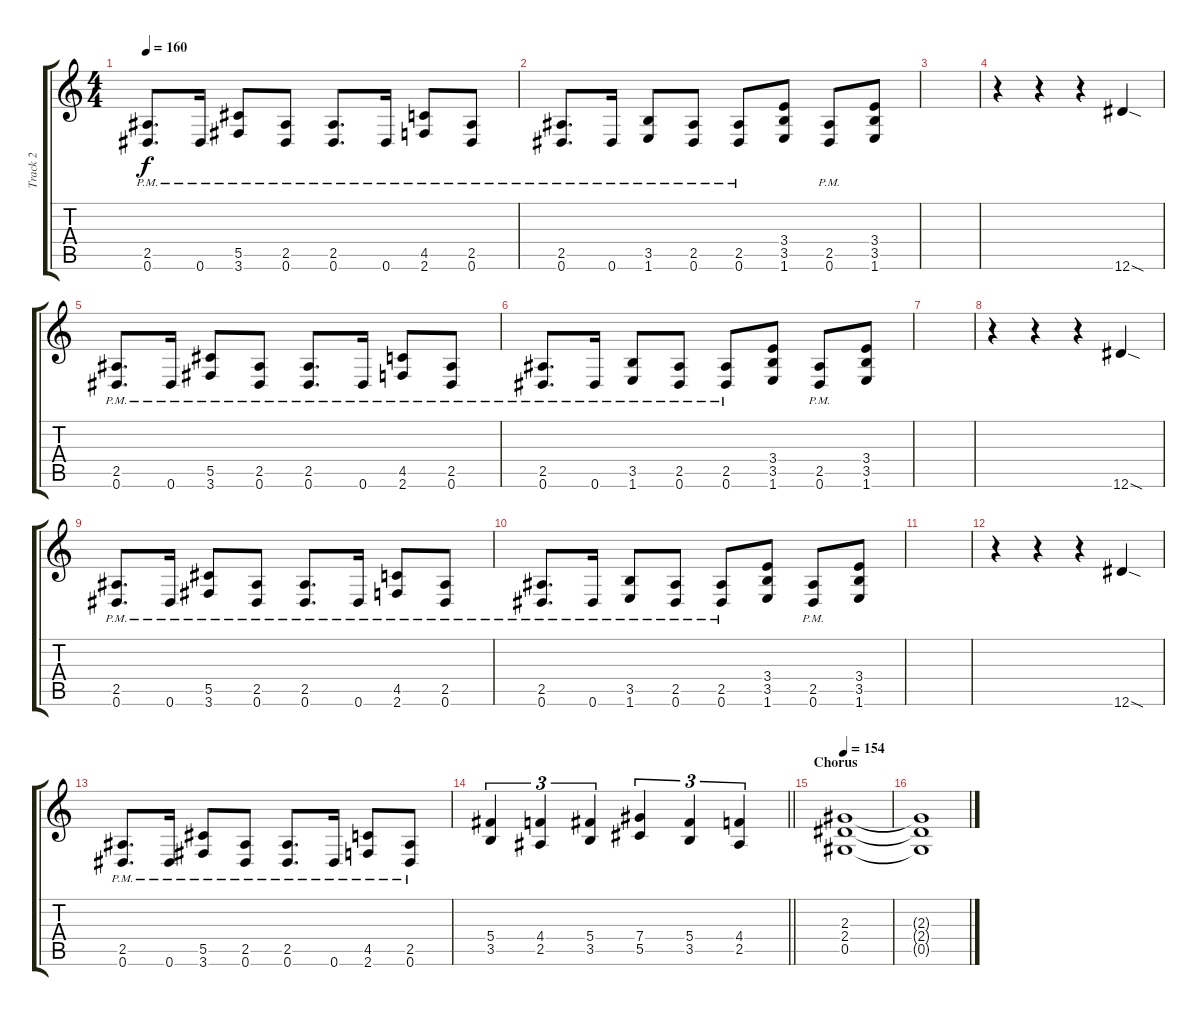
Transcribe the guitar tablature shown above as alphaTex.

\track ("Track 2" "Track 2") {instrument distortionguitar}
\staff {score tabs}
\tuning (Eb4 Bb3 Gb3 Db3 Ab2 Eb2) {hide}
\ts (4 4)
\tempo 160
\clef g2
\ks c
(2.5{pm} 0.6{pm}).8{d dy f} 0.6{pm}.16 (5.5{pm} 3.6{pm}).8 (2.5{pm} 0.6{pm}).8 (2.5{pm} 0.6{pm}).8{d} 0.6{pm}.16 (4.5{pm} 2.6{pm}).8 (2.5{pm} 0.6{pm}).8 |
(2.5{pm} 0.6{pm}).8{d} 0.6{pm}.16 (3.5{pm} 1.6{pm}).8 (2.5{pm} 0.6{pm}).8 (2.5{pm} 0.6{pm}).8 (3.4 3.5 1.6).8 (2.5{pm} 0.6{pm}).8 (3.4 3.5 1.6).8 |
|
r.4 r.4 r.4 12.6{sod}.4 |
(2.5{pm} 0.6{pm}).8{d} 0.6{pm}.16 (5.5{pm} 3.6{pm}).8 (2.5{pm} 0.6{pm}).8 (2.5{pm} 0.6{pm}).8{d} 0.6{pm}.16 (4.5{pm} 2.6{pm}).8 (2.5{pm} 0.6{pm}).8 |
(2.5{pm} 0.6{pm}).8{d} 0.6{pm}.16 (3.5{pm} 1.6{pm}).8 (2.5{pm} 0.6{pm}).8 (2.5{pm} 0.6{pm}).8 (3.4 3.5 1.6).8 (2.5{pm} 0.6{pm}).8 (3.4 3.5 1.6).8 |
|
r.4 r.4 r.4 12.6{sod}.4 |
(2.5{pm} 0.6{pm}).8{d} 0.6{pm}.16 (5.5{pm} 3.6{pm}).8 (2.5{pm} 0.6{pm}).8 (2.5{pm} 0.6{pm}).8{d} 0.6{pm}.16 (4.5{pm} 2.6{pm}).8 (2.5{pm} 0.6{pm}).8 |
(2.5{pm} 0.6{pm}).8{d} 0.6{pm}.16 (3.5{pm} 1.6{pm}).8 (2.5{pm} 0.6{pm}).8 (2.5{pm} 0.6{pm}).8 (3.4 3.5 1.6).8 (2.5{pm} 0.6{pm}).8 (3.4 3.5 1.6).8 |
|
r.4 r.4 r.4 12.6{sod}.4 |
(2.5{pm} 0.6{pm}).8{d} 0.6{pm}.16 (5.5{pm} 3.6{pm}).8 (2.5{pm} 0.6{pm}).8 (2.5{pm} 0.6{pm}).8{d} 0.6{pm}.16 (4.5{pm} 2.6{pm}).8 (2.5{pm} 0.6{pm}).8 |
\barLineRight lightlight
(5.4 3.5).4{tu (3 2)} (4.4 2.5).4{tu (3 2)} (5.4 3.5).4{tu (3 2)} (7.4 5.5).4{tu (3 2)} (5.4 3.5).4{tu (3 2)} (4.4 2.5).4{tu (3 2)} |
\section ("" "Chorus")
\tempo 154
(2.3 2.4 0.5).1{volume 0} |
(2.3{t} 2.4{t} 0.5{t}).1
